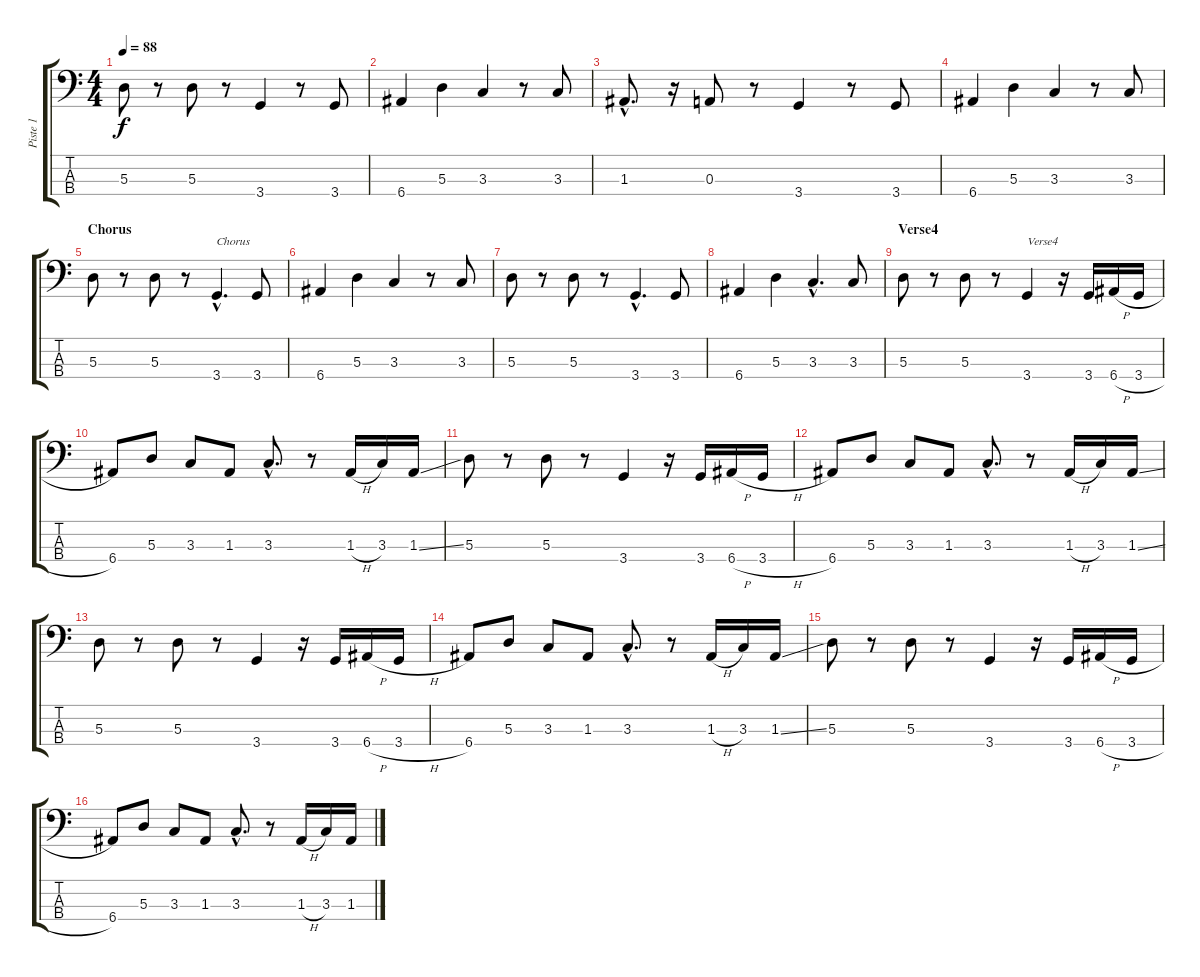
\track ("Piste 1" "Piste 1") {instrument electricbassfinger}
\staff {score tabs}
\tuning (G2 D2 A1 E1) {hide}
\ts (4 4)
\tempo 88
\clef f4
\ks c
5.3.8{dy f} r.8 5.3.8 r.8 3.4.4 r.8 3.4.8 |
6.4.4 5.3.4 3.3.4 r.8 3.3.8 |
1.3{hac}.8{d} r.16 0.3.8 r.8 3.4.4 r.8 3.4.8 |
6.4.4 5.3.4 3.3.4 r.8 3.3.8 |
\section ("" "Chorus")
5.3.8 r.8 5.3.8 r.8 3.4{hac}.4{d txt "Chorus"} 3.4.8 |
6.4.4 5.3.4 3.3.4 r.8 3.3.8 |
5.3.8 r.8 5.3.8 r.8 3.4{hac}.4{d} 3.4.8 |
6.4.4 5.3.4 3.3{hac}.4{d} 3.3.8 |
\section ("" "Verse4")
5.3.8 r.8 5.3.8 r.8 3.4.4{txt "Verse4"} r.16 3.4.16 6.4{h}.16 3.4{h}.16 |
6.4.8 5.3.8 3.3.8 1.3.8 3.3{hac}.8{d} r.8 1.3{h}.16 3.3.16 1.3{ss}.16 |
5.3.8 r.8 5.3.8 r.8 3.4.4 r.16 3.4.16 6.4{h}.16 3.4{h}.16 |
6.4.8 5.3.8 3.3.8 1.3.8 3.3{hac}.8{d} r.8 1.3{h}.16 3.3.16 1.3{ss}.16 |
5.3.8 r.8 5.3.8 r.8 3.4.4 r.16 3.4.16 6.4{h}.16 3.4{h}.16 |
6.4.8 5.3.8 3.3.8 1.3.8 3.3{hac}.8{d} r.8 1.3{h}.16 3.3.16 1.3{ss}.16 |
5.3.8 r.8 5.3.8 r.8 3.4.4 r.16 3.4.16 6.4{h}.16 3.4{h}.16 |
6.4.8 5.3.8 3.3.8 1.3.8 3.3{hac}.8{d} r.8 1.3{h}.16 3.3.16 1.3{ss}.16
